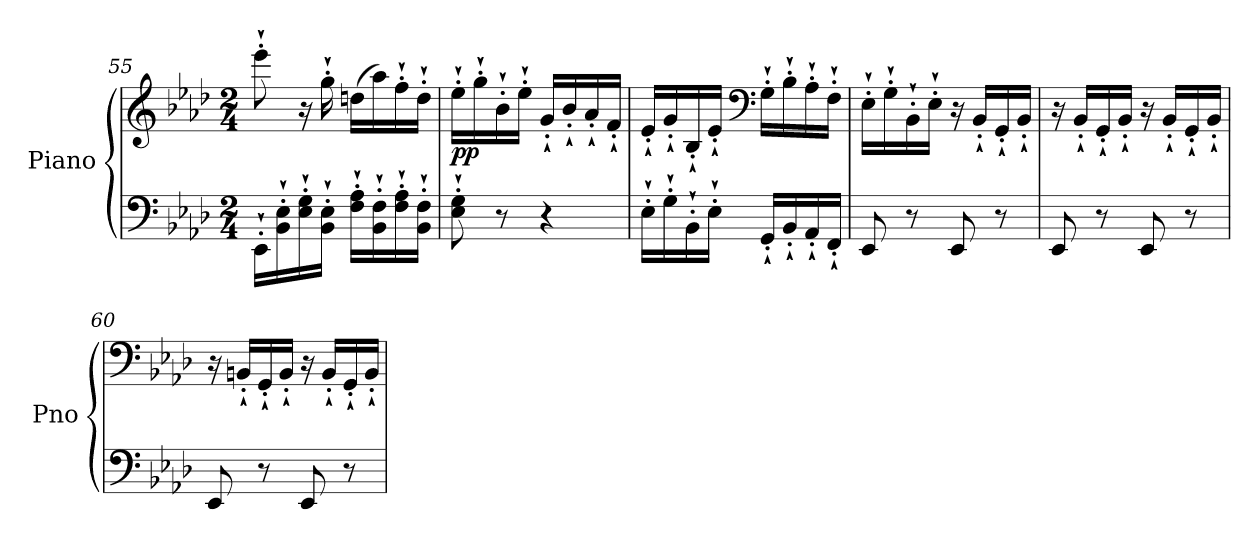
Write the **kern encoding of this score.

**kern	**kern	**dynam
*part1	*part1	*part1
*staff2	*staff1	*staff1/2
*I"Piano	*	*
*I'Pno	*	*
*clefF4	*clefG2	*
*k[b-e-a-d-]	*k[b-e-a-d-]	*
*M2/4	*M2/4	*
=55	=55	=55
16EE-'`\LL	8eee-'`\	.
16BB-\'` 16E-\'`	.	.
16E-\'` 16G\'`	16r	.
16BB-\'` 16E-\'`JJ	16gg'`\	.
16F\'` 16A-\'`LL	(16ddn\LL	.
16BB-\'` 16F\'`	16aa-\)	.
16F\'` 16A-\'`	16ff'`\	.
16BB-\'` 16F\'`JJ	16dd'`\JJ	.
!!LO:LB:g=z
=56	=56	=56
!	!	!LO:DY:b
8E-\'` 8G\'`	16ee-'`\LL	pp
.	16gg'`\	.
8r	16b-'`\	.
.	16ee-'`\JJ	.
4r	16g'`/LL	.
.	16b-'`/	.
.	16a-'`/	.
.	16f'`/JJ	.
=57	=57	=57
16E-'`\LL	16e-'`/LL	.
16G'`\	16g'`/	.
16BB-'`\	16B-'`/	.
16E-'`\JJ	16e-'`/JJ	.
*	*clefF4	*
16GG'`/LL	16G'`\LL	.
16BB-'`/	16B-'`\	.
16AA-'`/	16A-'`\	.
16FF'`/JJ	16F'`\JJ	.
=58	=58	=58
8EE-/	16E-'`\LL	.
.	16G'`\	.
8r	16BB-'`\	.
.	16E-'`\JJ	.
8EE-/	16r	.
.	16BB-'`/LL	.
8r	16GG'`/	.
.	16BB-'`/JJ	.
=59	=59	=59
8EE-/	16r	.
.	16BB-'`/LL	.
8r	16GG'`/	.
.	16BB-'`/JJ	.
8EE-/	16r	.
.	16BB-'`/LL	.
8r	16GG'`/	.
.	16BB-'`/JJ	.
=60	=60	=60
!	!	!LO:DY:b
8EE-/	16r	other-dynamics
.	16BBn'`/LL	.
8r	16GG'`/	.
.	16BB'`/JJ	.
8EE-/	16r	.
.	16BB'`/LL	.
8r	16GG'`/	.
.	16BB'`/JJ	.
=	=	=
*-	*-	*-
